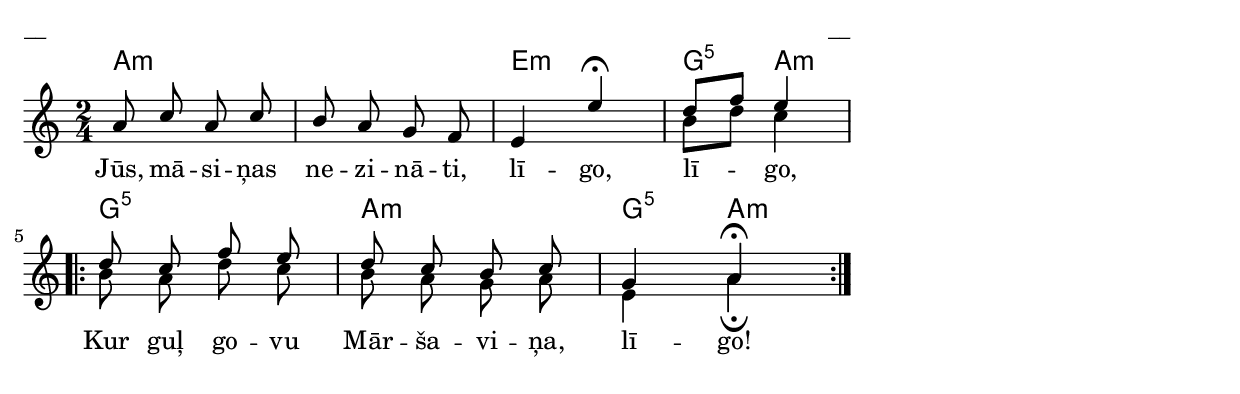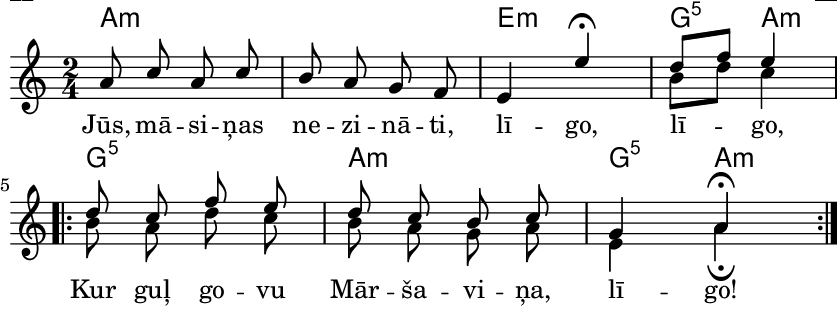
\version "2.13.18"
#(ly:set-option 'crop #t)

%\header {
%    title = "Jūs, māsiņas, nezināti"
%}
\paper {
line-width = 14\cm
left-margin = 0.4\cm
between-system-padding = 0.1\cm
between-system-space = 0.1\cm
}
\layout {
indent = #0
ragged-last = ##f
}


voiceA = \transpose d a { \relative c' {
\clef "treble"
\key d \minor
\time 2/4
d8 f d f | e8 d c bes | a4 a'4\fermata |
g8[ bes8] a4 
\repeat volta 2 {
g8 f bes a | g f e f | c4 d4\fermata
}
} }

voiceB = \transpose d a { \relative c' {
\clef "treble"
\key d \minor
\time 2/4
s2*3 |
e8[ g8] f4 
\repeat volta 2 {
e8 d g f | e d c d | a4 d4\fermata
}
} }

lyricA = \lyricmode {
Jūs, mā -- si -- ņas ne -- zi -- nā -- ti, lī -- go, lī -- go, 
Kur guļ go -- vu Mār -- ša -- vi -- ņa, lī -- go! 
}

chordsA = \chordmode {
\time 2/4
a2:m | a2:m | e2:m | g4:5 a4:m | 
\repeat volta 2 {
g2:5 | a2:m | g4:5 a4:m |
}
}

fullScore = <<
\new ChordNames { 
\set chordChanges = ##t
\chordsA 
}
\new Staff {
<<
\new Voice = "voiceA" { \voiceOne \autoBeamOff \voiceA }
\new Lyrics \lyricsto "voiceA" \lyricA
\new Voice = "voiceB" { \voiceTwo \autoBeamOff \voiceB }
>>
}
>>

\score {
\fullScore
\header { piece = "__" opus = "__" }
}
\markup { \with-color #(x11-color 'white) \sans \smaller "__" }
\score {
\unfoldRepeats
\fullScore
\midi {
\context { \Staff \remove "Staff_performer" }
\context { \Voice \consists "Staff_performer" }
}
}


